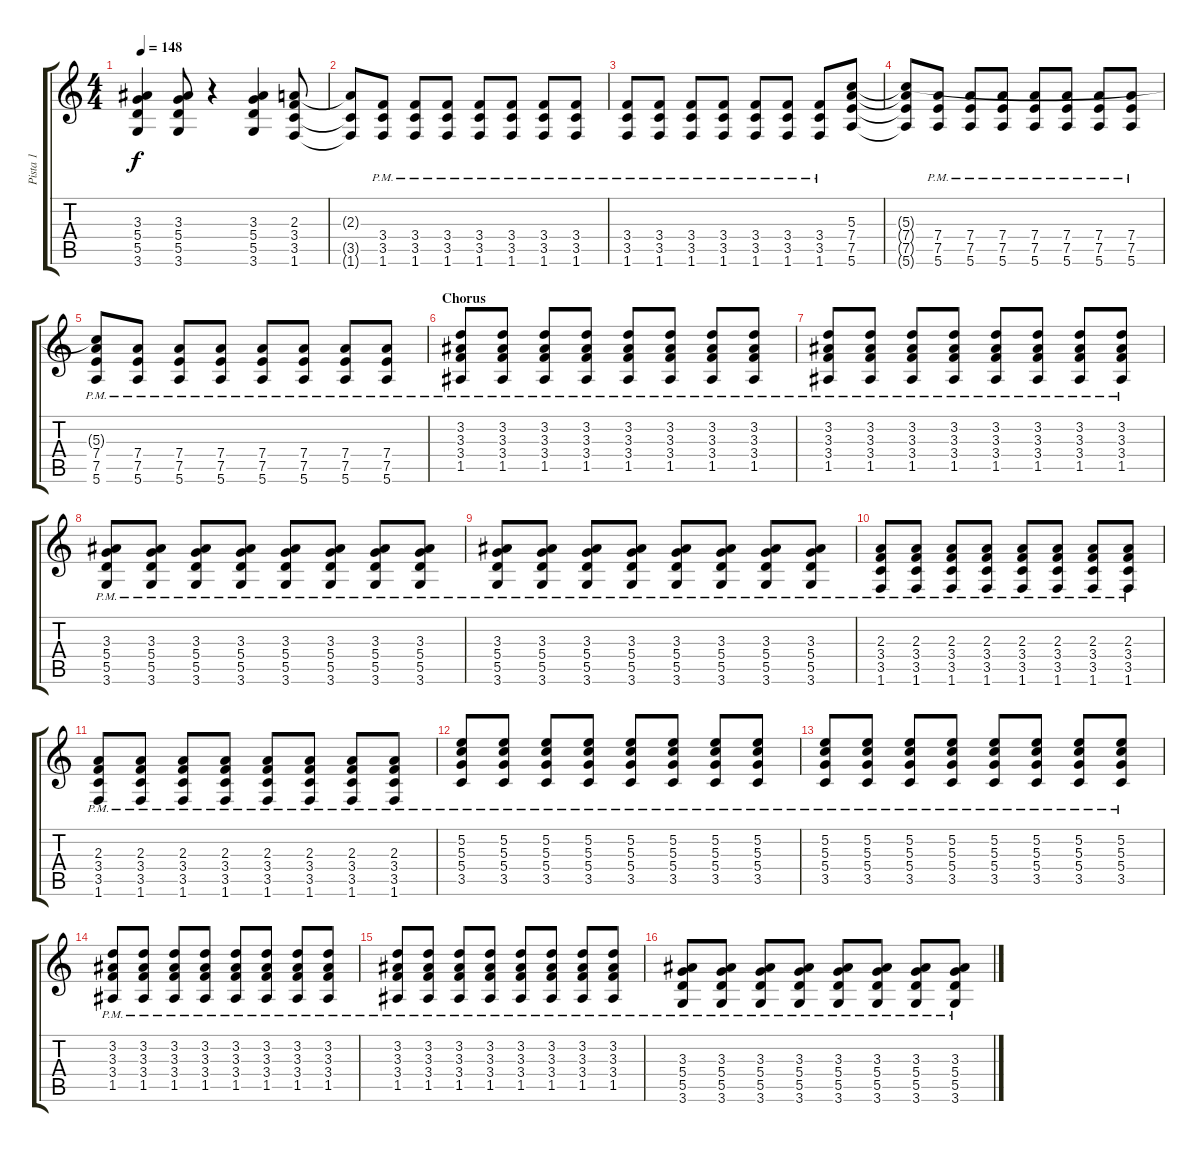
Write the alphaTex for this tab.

\track ("Pista 1" "Pista 1") {instrument electricguitarclean}
\staff {score tabs}
\tuning (E4 B3 G3 D3 A2 E2) {hide}
\ts (4 4)
\tempo 148
\clef g2
\ks c
(3.3 5.4 5.5 3.6).4{dy f} (3.3 5.4 5.5 3.6).8 r.4 (3.3 5.4 5.5 3.6).4 (2.3 3.4 3.5 1.6).8 |
(2.3{t} 3.5{t} 1.6{t}).8 (3.4{pm} 3.5{pm} 1.6{pm}).8 (3.4{pm} 3.5{pm} 1.6{pm}).8 (3.4{pm} 3.5{pm} 1.6{pm}).8 (3.4{pm} 3.5{pm} 1.6{pm}).8 (3.4{pm} 3.5{pm} 1.6{pm}).8 (3.4{pm} 3.5{pm} 1.6{pm}).8 (3.4{pm} 3.5{pm} 1.6{pm}).8 |
(3.4{pm} 3.5{pm} 1.6{pm}).8 (3.4{pm} 3.5{pm} 1.6{pm}).8 (3.4{pm} 3.5{pm} 1.6{pm}).8 (3.4{pm} 3.5{pm} 1.6{pm}).8 (3.4{pm} 3.5{pm} 1.6{pm}).8 (3.4{pm} 3.5{pm} 1.6{pm}).8 (3.4{pm} 3.5{pm} 1.6{pm}).8 (5.3 7.4 7.5 5.6).8 |
(5.3{t} 7.4{t} 7.5{t} 5.6{t}).8 (7.4{pm} 7.5{pm} 5.6{pm}).8 (7.4{pm} 7.5{pm} 5.6{pm}).8 (7.4{pm} 7.5{pm} 5.6{pm}).8 (7.4{pm} 7.5{pm} 5.6{pm}).8 (7.4{pm} 7.5{pm} 5.6{pm}).8 (7.4{pm} 7.5{pm} 5.6{pm}).8 (7.4{pm} 7.5{pm} 5.6{pm}).8 |
(5.3{t} 7.4{pm} 7.5{pm} 5.6{pm}).8 (7.4{pm} 7.5{pm} 5.6{pm}).8 (7.4{pm} 7.5{pm} 5.6{pm}).8 (7.4{pm} 7.5{pm} 5.6{pm}).8 (7.4{pm} 7.5{pm} 5.6{pm}).8 (7.4{pm} 7.5{pm} 5.6{pm}).8 (7.4{pm} 7.5{pm} 5.6{pm}).8 (7.4{pm} 7.5{pm} 5.6{pm}).8 |
\section ("" "Chorus")
(3.2{pm} 3.3{pm} 3.4{pm} 1.5{pm}).8 (3.2{pm} 3.3{pm} 3.4{pm} 1.5{pm}).8 (3.2{pm} 3.3{pm} 3.4{pm} 1.5{pm}).8 (3.2{pm} 3.3{pm} 3.4{pm} 1.5{pm}).8 (3.2{pm} 3.3{pm} 3.4{pm} 1.5{pm}).8 (3.2{pm} 3.3{pm} 3.4{pm} 1.5{pm}).8 (3.2{pm} 3.3{pm} 3.4{pm} 1.5{pm}).8 (3.2{pm} 3.3{pm} 3.4{pm} 1.5{pm}).8 |
(3.2{pm} 3.3{pm} 3.4{pm} 1.5{pm}).8 (3.2{pm} 3.3{pm} 3.4{pm} 1.5{pm}).8 (3.2{pm} 3.3{pm} 3.4{pm} 1.5{pm}).8 (3.2{pm} 3.3{pm} 3.4{pm} 1.5{pm}).8 (3.2{pm} 3.3{pm} 3.4{pm} 1.5{pm}).8 (3.2{pm} 3.3{pm} 3.4{pm} 1.5{pm}).8 (3.2{pm} 3.3{pm} 3.4{pm} 1.5{pm}).8 (3.2{pm} 3.3{pm} 3.4{pm} 1.5{pm}).8 |
(3.3{pm} 5.4{pm} 5.5{pm} 3.6{pm}).8 (3.3{pm} 5.4{pm} 5.5{pm} 3.6{pm}).8 (3.3{pm} 5.4{pm} 5.5{pm} 3.6{pm}).8 (3.3{pm} 5.4{pm} 5.5{pm} 3.6{pm}).8 (3.3{pm} 5.4{pm} 5.5{pm} 3.6{pm}).8 (3.3{pm} 5.4{pm} 5.5{pm} 3.6{pm}).8 (3.3{pm} 5.4{pm} 5.5{pm} 3.6{pm}).8 (3.3{pm} 5.4{pm} 5.5{pm} 3.6{pm}).8 |
(3.3{pm} 5.4{pm} 5.5{pm} 3.6{pm}).8 (3.3{pm} 5.4{pm} 5.5{pm} 3.6{pm}).8 (3.3{pm} 5.4{pm} 5.5{pm} 3.6{pm}).8 (3.3{pm} 5.4{pm} 5.5{pm} 3.6{pm}).8 (3.3{pm} 5.4{pm} 5.5{pm} 3.6{pm}).8 (3.3{pm} 5.4{pm} 5.5{pm} 3.6{pm}).8 (3.3{pm} 5.4{pm} 5.5{pm} 3.6{pm}).8 (3.3{pm} 5.4{pm} 5.5{pm} 3.6{pm}).8 |
(2.3{pm} 3.4{pm} 3.5{pm} 1.6{pm}).8 (2.3{pm} 3.4{pm} 3.5{pm} 1.6{pm}).8 (2.3{pm} 3.4{pm} 3.5{pm} 1.6{pm}).8 (2.3{pm} 3.4{pm} 3.5{pm} 1.6{pm}).8 (2.3{pm} 3.4{pm} 3.5{pm} 1.6{pm}).8 (2.3{pm} 3.4{pm} 3.5{pm} 1.6{pm}).8 (2.3{pm} 3.4{pm} 3.5{pm} 1.6{pm}).8 (2.3{pm} 3.4{pm} 3.5{pm} 1.6{pm}).8 |
(2.3{pm} 3.4{pm} 3.5{pm} 1.6{pm}).8 (2.3{pm} 3.4{pm} 3.5{pm} 1.6{pm}).8 (2.3{pm} 3.4{pm} 3.5{pm} 1.6{pm}).8 (2.3{pm} 3.4{pm} 3.5{pm} 1.6{pm}).8 (2.3{pm} 3.4{pm} 3.5{pm} 1.6{pm}).8 (2.3{pm} 3.4{pm} 3.5{pm} 1.6{pm}).8 (2.3{pm} 3.4{pm} 3.5{pm} 1.6{pm}).8 (2.3{pm} 3.4{pm} 3.5{pm} 1.6{pm}).8 |
(5.2{pm} 5.3{pm} 5.4{pm} 3.5{pm}).8 (5.2{pm} 5.3{pm} 5.4{pm} 3.5{pm}).8 (5.2{pm} 5.3{pm} 5.4{pm} 3.5{pm}).8 (5.2{pm} 5.3{pm} 5.4{pm} 3.5{pm}).8 (5.2{pm} 5.3{pm} 5.4{pm} 3.5{pm}).8 (5.2{pm} 5.3{pm} 5.4{pm} 3.5{pm}).8 (5.2{pm} 5.3{pm} 5.4{pm} 3.5{pm}).8 (5.2{pm} 5.3{pm} 5.4{pm} 3.5{pm}).8 |
(5.2{pm} 5.3{pm} 5.4{pm} 3.5{pm}).8 (5.2{pm} 5.3{pm} 5.4{pm} 3.5{pm}).8 (5.2{pm} 5.3{pm} 5.4{pm} 3.5{pm}).8 (5.2{pm} 5.3{pm} 5.4{pm} 3.5{pm}).8 (5.2{pm} 5.3{pm} 5.4{pm} 3.5{pm}).8 (5.2{pm} 5.3{pm} 5.4{pm} 3.5{pm}).8 (5.2{pm} 5.3{pm} 5.4{pm} 3.5{pm}).8 (5.2{pm} 5.3{pm} 5.4{pm} 3.5{pm}).8 |
(3.2{pm} 3.3{pm} 3.4{pm} 1.5{pm}).8 (3.2{pm} 3.3{pm} 3.4{pm} 1.5{pm}).8 (3.2{pm} 3.3{pm} 3.4{pm} 1.5{pm}).8 (3.2{pm} 3.3{pm} 3.4{pm} 1.5{pm}).8 (3.2{pm} 3.3{pm} 3.4{pm} 1.5{pm}).8 (3.2{pm} 3.3{pm} 3.4{pm} 1.5{pm}).8 (3.2{pm} 3.3{pm} 3.4{pm} 1.5{pm}).8 (3.2{pm} 3.3{pm} 3.4{pm} 1.5{pm}).8 |
(3.2{pm} 3.3{pm} 3.4{pm} 1.5{pm}).8 (3.2{pm} 3.3{pm} 3.4{pm} 1.5{pm}).8 (3.2{pm} 3.3{pm} 3.4{pm} 1.5{pm}).8 (3.2{pm} 3.3{pm} 3.4{pm} 1.5{pm}).8 (3.2{pm} 3.3{pm} 3.4{pm} 1.5{pm}).8 (3.2{pm} 3.3{pm} 3.4{pm} 1.5{pm}).8 (3.2{pm} 3.3{pm} 3.4{pm} 1.5{pm}).8 (3.2{pm} 3.3{pm} 3.4{pm} 1.5{pm}).8 |
(3.3{pm} 5.4{pm} 5.5{pm} 3.6{pm}).8 (3.3{pm} 5.4{pm} 5.5{pm} 3.6{pm}).8 (3.3{pm} 5.4{pm} 5.5{pm} 3.6{pm}).8 (3.3{pm} 5.4{pm} 5.5{pm} 3.6{pm}).8 (3.3{pm} 5.4{pm} 5.5{pm} 3.6{pm}).8 (3.3{pm} 5.4{pm} 5.5{pm} 3.6{pm}).8 (3.3{pm} 5.4{pm} 5.5{pm} 3.6{pm}).8 (3.3{pm} 5.4{pm} 5.5{pm} 3.6{pm}).8
